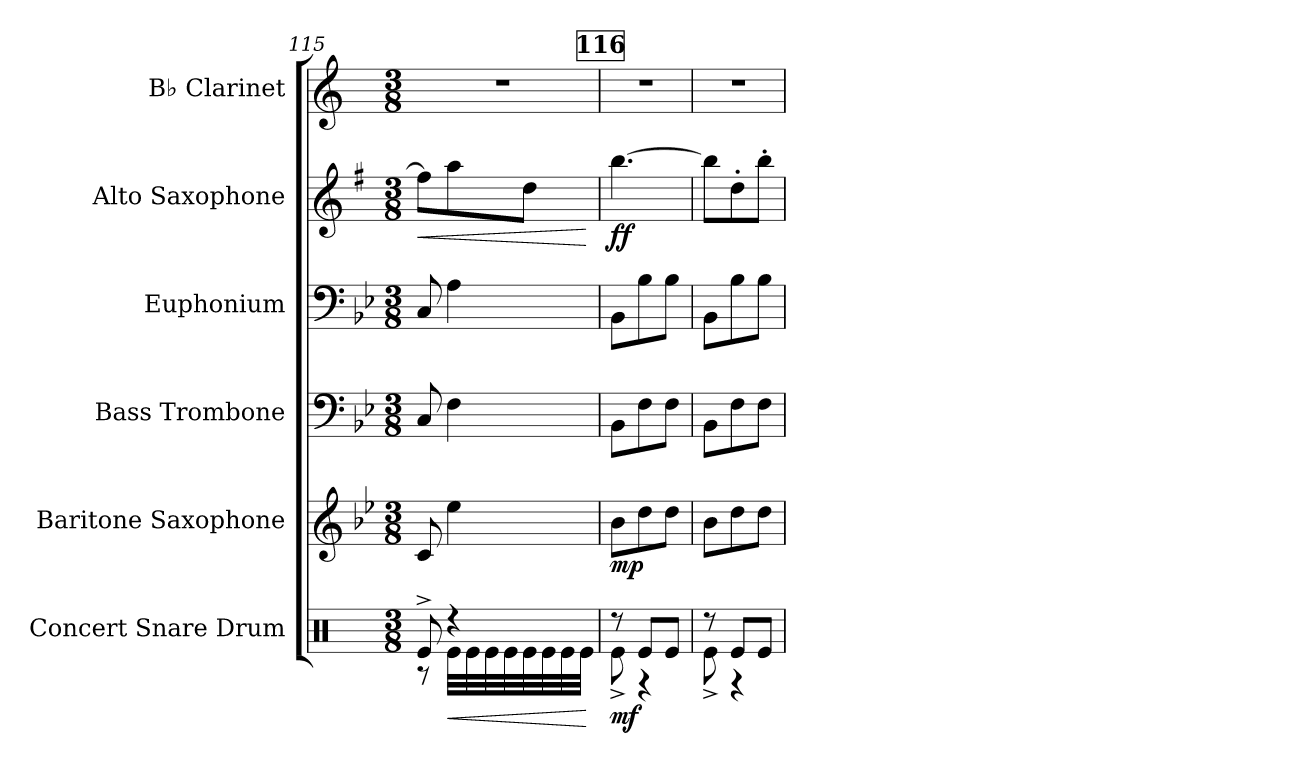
**kern	**dynam	**kern	**dynam	**kern	**dynam	**kern	**dynam	**kern	**dynam	**kern
*part6	*part6	*part5	*part5	*part4	*part4	*part3	*part3	*part2	*part2	*part1
*staff6	*staff6	*staff5	*staff5	*staff4	*staff4	*staff3	*staff3	*staff2	*staff2	*staff1
*I"Concert Snare Drum	*	*I"Baritone Saxophone	*	*I"Bass Trombone	*	*I"Euphonium	*	*I"Alto Saxophone	*	*I"B♭ Clarinet
*I'Con. Sn.	*	*I'Bar. Sax.	*	*I'B. Tbn.	*	*I'Euph.	*	*I'A. Sax.	*	*I'B♭ Cl.
*clefX	*	*clefG2	*	*clefF4	*	*clefF4	*	*clefG2	*	*clefG2
*	*	*ITrd12c21	*	*	*	*	*	*ITrd5c9	*	*ITrd1c2
*k[]	*	*k[b-e-]	*	*k[b-e-]	*	*k[b-e-]	*	*k[b-e-]	*	*k[b-e-]
*M3/8	*	*M3/8	*	*M3/8	*	*M3/8	*	*M3/8	*	*M3/8
=115	=115	=115	=115	=115	=115	=115	=115	=115	=115	=115
*^	*	*	*	*	*	*	*	*	*	*
!	!	!	!	!	!	!	!	!	!	!LO:HP:b	!
8Re^/	8r	.	8C/	.	8C/	.	8C/	.	8a\L]	<	4.r
!	!	!LO:HP:b	!	!	!	!	!	!	!	!	!
*tremolo	*	*	*	*	*	*	*	*	*	*	*
4r	32Re\LLL	<	4e-\	.	4F\	.	4A\	.	8cc\	.	.
.	32Re\	.	.	.	.	.	.	.	.	.	.
.	32Re\	.	.	.	.	.	.	.	.	.	.
.	32Re\	.	.	.	.	.	.	.	.	.	.
.	32Re\	.	.	.	.	.	.	.	8f\J	.	.
.	32Re\	.	.	.	.	.	.	.	.	.	.
.	32Re\	.	.	.	.	.	.	.	.	.	.
.	32Re\JJJ	.	.	.	.	.	.	.	.	.	.
*Xtremolo	*	*	*	*	*	*	*	*	*	*	*
*v	*v	*	*	*	*	*	*	*	*	*	*
.	[	.	.	.	.	.	.	.	[	.
!!LO:REH:place=s1:a:B:fs=14:t=116
=116	=116	=116	=116	=116	=116	=116	=116	=116	=116	=116
*^	*	*	*	*	*	*	*	*	*	*
!	!	!LO:DY:b	!	!LO:DY:b	!	!LO:DY:b	!	!	!	!	!
!	!	!	!	!	!	!LO:DY:n=1:b	!	!LO:DY:b	!	!	!
!	!	!	!	!	!	!	!	!LO:DY:n=1:b	!	!LO:DY:b	!
!	!	!	!	!	!	!	!	!	!	!LO:DY:n=1:b	!
8r	8Re^\	mf	8B-\L	mp	8BB-\L	mf mf	8BB-\L	mf mf	[4.dd\	f f	4.r
8Re/L	4r	.	8d\	.	8F\	.	8B-\	.	.	.	.
8Re/J	.	.	8d\J	.	8F\J	.	8B-\J	.	.	.	.
=117	=117	=117	=117	=117	=117	=117	=117	=117	=117	=117	=117
8r	8Re^\	.	8B-\L	.	8BB-\L	.	8BB-\L	.	8dd\L]	.	4.r
8Re/L	4r	.	8d\	.	8F\	.	8B-\	.	8f'\	.	.
8Re/J	.	.	8d\J	.	8F\J	.	8B-\J	.	8dd'\J	.	.
*v	*v	*	*	*	*	*	*	*	*	*	*
=	=	=	=	=	=	=	=	=	=	=
*-	*-	*-	*-	*-	*-	*-	*-	*-	*-	*-
